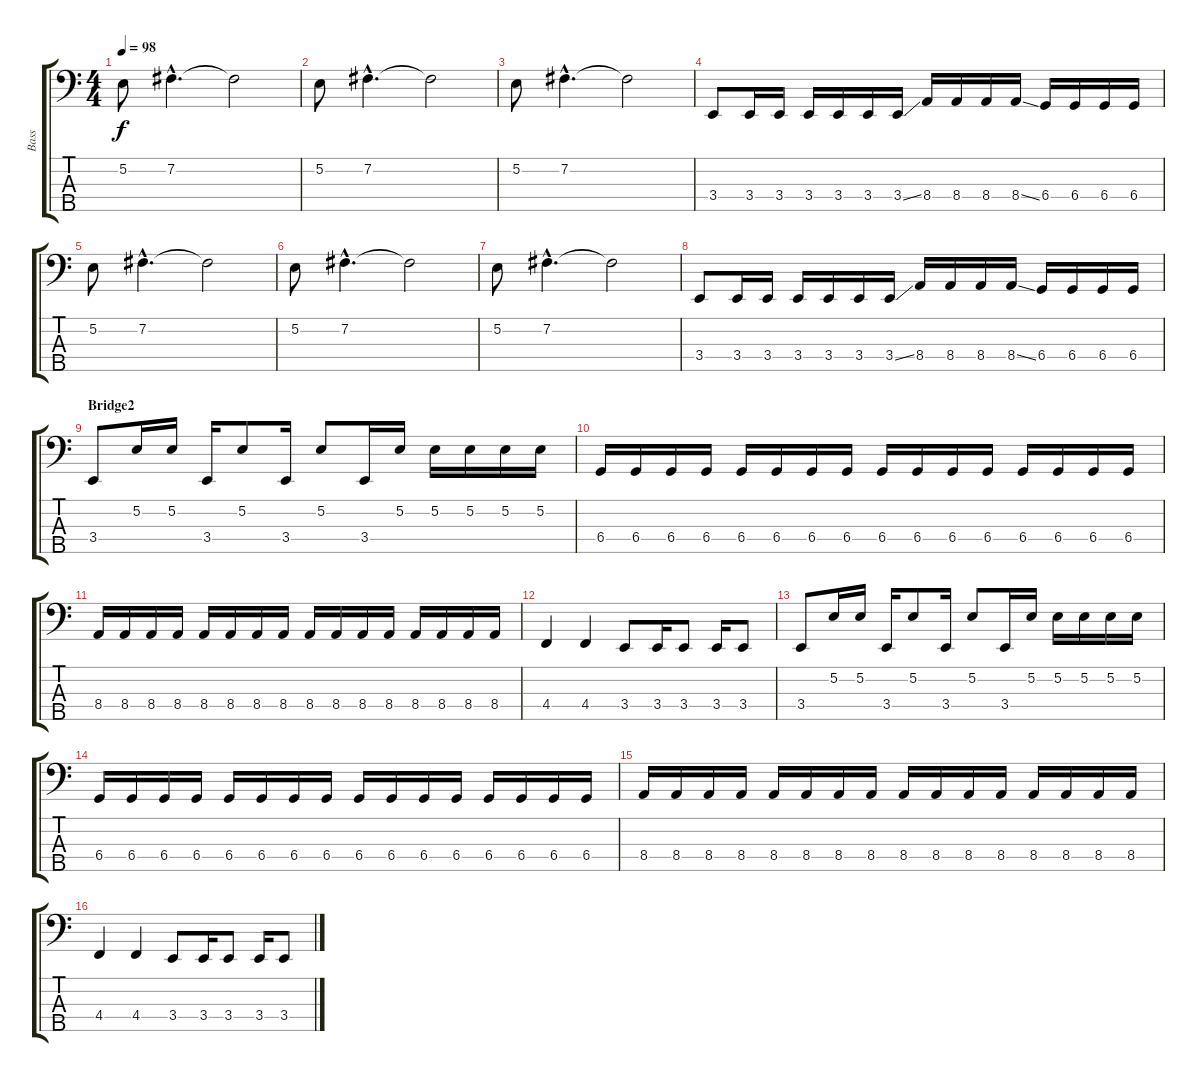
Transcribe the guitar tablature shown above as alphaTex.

\track ("Bass" "Bass") {instrument electricbassfinger}
\staff {score tabs}
\tuning (E2 B1 Gb1 Db1 Bb0) {hide}
\ts (4 4)
\tempo 98
\clef f4
\ks c
5.2.8{dy f} 7.2{hac}.4{d} 7.2{t}.2 |
5.2.8 7.2{hac}.4{d} 7.2{t}.2 |
5.2.8 7.2{hac}.4{d} 7.2{t}.2 |
3.4.8 3.4.16 3.4.16 3.4.16 3.4.16 3.4.16 3.4{ss}.16 8.4.16 8.4.16 8.4.16 8.4{ss}.16 6.4.16 6.4.16 6.4.16 6.4.16 |
5.2.8 7.2{hac}.4{d} 7.2{t}.2 |
5.2.8 7.2{hac}.4{d} 7.2{t}.2 |
5.2.8 7.2{hac}.4{d} 7.2{t}.2 |
3.4.8 3.4.16 3.4.16 3.4.16 3.4.16 3.4.16 3.4{ss}.16 8.4.16 8.4.16 8.4.16 8.4{ss}.16 6.4.16 6.4.16 6.4.16 6.4.16 |
\section ("" "Bridge2")
3.4.8 5.2.16 5.2.16 3.4.16 5.2.8 3.4.16 5.2.8 3.4.16 5.2.16 5.2.16 5.2.16 5.2.16 5.2.16 |
6.4.16 6.4.16 6.4.16 6.4.16 6.4.16 6.4.16 6.4.16 6.4.16 6.4.16 6.4.16 6.4.16 6.4.16 6.4.16 6.4.16 6.4.16 6.4.16 |
8.4.16 8.4.16 8.4.16 8.4.16 8.4.16 8.4.16 8.4.16 8.4.16 8.4.16 8.4.16 8.4.16 8.4.16 8.4.16 8.4.16 8.4.16 8.4.16 |
4.4.4 4.4.4 3.4.8 3.4.16 3.4.8 3.4.16 3.4.8 |
3.4.8 5.2.16 5.2.16 3.4.16 5.2.8 3.4.16 5.2.8 3.4.16 5.2.16 5.2.16 5.2.16 5.2.16 5.2.16 |
6.4.16 6.4.16 6.4.16 6.4.16 6.4.16 6.4.16 6.4.16 6.4.16 6.4.16 6.4.16 6.4.16 6.4.16 6.4.16 6.4.16 6.4.16 6.4.16 |
8.4.16 8.4.16 8.4.16 8.4.16 8.4.16 8.4.16 8.4.16 8.4.16 8.4.16 8.4.16 8.4.16 8.4.16 8.4.16 8.4.16 8.4.16 8.4.16 |
4.4.4 4.4.4 3.4.8 3.4.16 3.4.8 3.4.16 3.4.8
